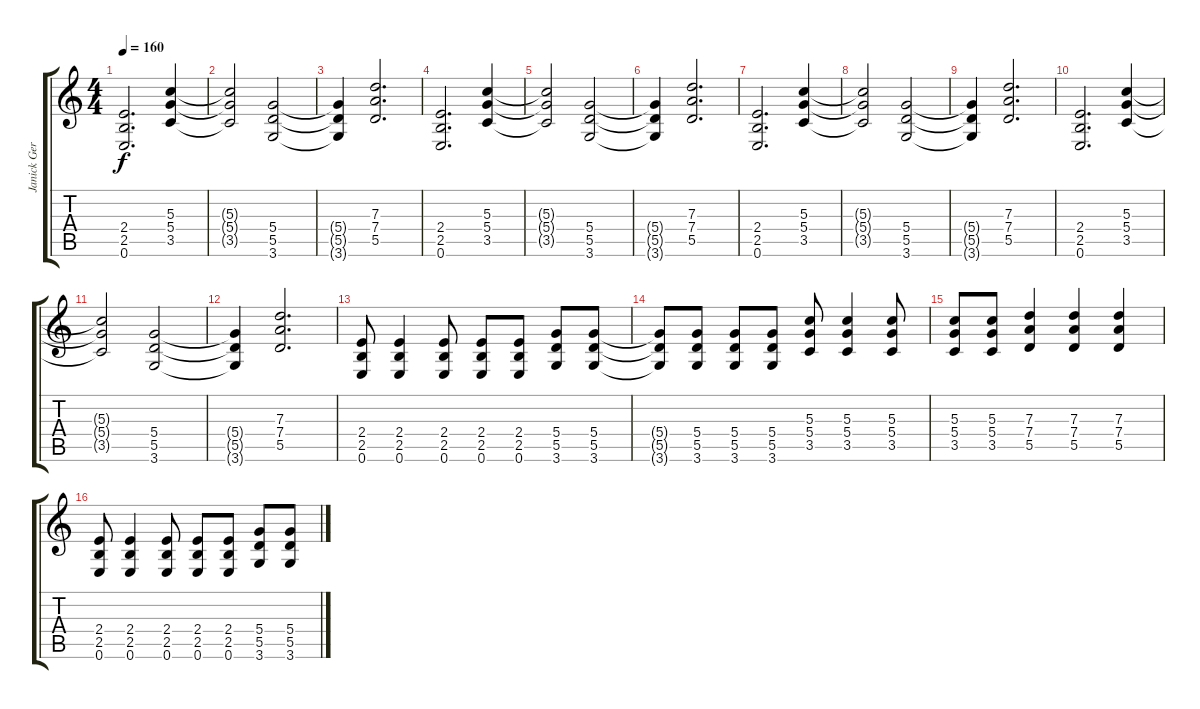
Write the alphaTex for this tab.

\track ("Janick Gers" "Janick Ger") {instrument electricguitarjazz}
\staff {score tabs}
\tuning (E4 B3 G3 D3 A2 E2) {hide}
\ts (4 4)
\tempo 160
\clef g2
\ks c
(2.4 2.5 0.6).2{d dy f volume 14 instrument distortionguitar} (5.3 5.4 3.5).4 |
(5.3{t} 5.4{t} 3.5{t}).2 (5.4 5.5 3.6).2 |
(5.4{t} 5.5{t} 3.6{t}).4 (7.3 7.4 5.5).2{d} |
(2.4 2.5 0.6).2{d} (5.3 5.4 3.5).4 |
(5.3{t} 5.4{t} 3.5{t}).2 (5.4 5.5 3.6).2 |
(5.4{t} 5.5{t} 3.6{t}).4 (7.3 7.4 5.5).2{d} |
(2.4 2.5 0.6).2{d} (5.3 5.4 3.5).4 |
(5.3{t} 5.4{t} 3.5{t}).2 (5.4 5.5 3.6).2 |
(5.4{t} 5.5{t} 3.6{t}).4 (7.3 7.4 5.5).2{d} |
(2.4 2.5 0.6).2{d} (5.3 5.4 3.5).4 |
(5.3{t} 5.4{t} 3.5{t}).2 (5.4 5.5 3.6).2 |
(5.4{t} 5.5{t} 3.6{t}).4 (7.3 7.4 5.5).2{d} |
(2.4 2.5 0.6).8 (2.4 2.5 0.6).4 (2.4 2.5 0.6).8 (2.4 2.5 0.6).8 (2.4 2.5 0.6).8 (5.4 5.5 3.6).8 (5.4 5.5 3.6).8 |
(5.4{t} 5.5{t} 3.6{t}).8 (5.4 5.5 3.6).8 (5.4 5.5 3.6).8 (5.4 5.5 3.6).8 (5.3 5.4 3.5).8 (5.3 5.4 3.5).4 (5.3 5.4 3.5).8 |
(5.3 5.4 3.5).8 (5.3 5.4 3.5).8 (7.3 7.4 5.5).4 (7.3 7.4 5.5).4 (7.3 7.4 5.5).4 |
(2.4 2.5 0.6).8 (2.4 2.5 0.6).4 (2.4 2.5 0.6).8 (2.4 2.5 0.6).8 (2.4 2.5 0.6).8 (5.4 5.5 3.6).8 (5.4 5.5 3.6).8
